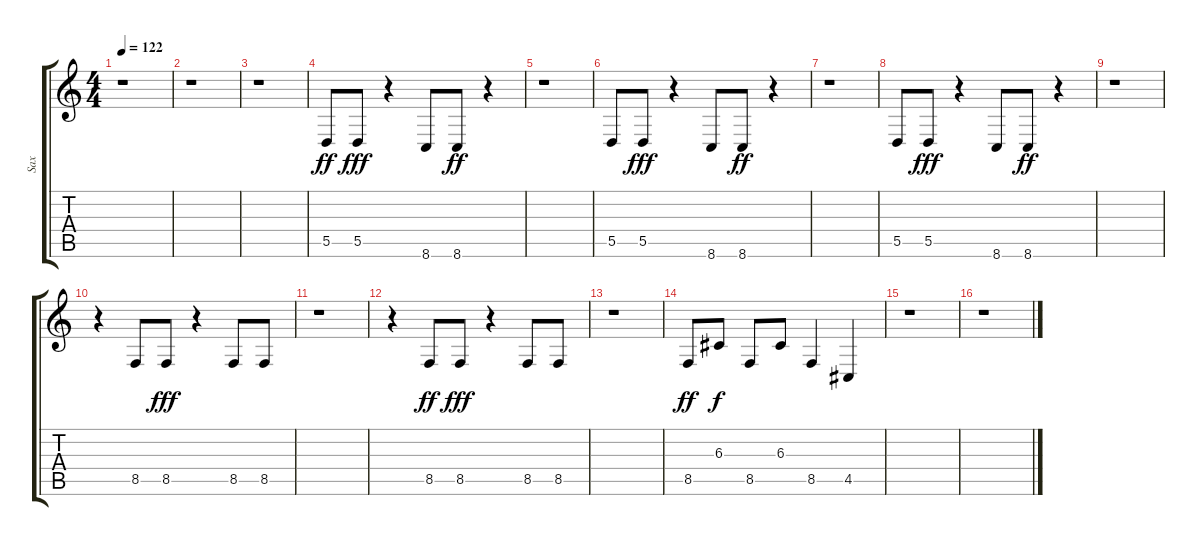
\track ("Sax" "Sax") {instrument baritonesax}
\staff {score tabs}
\tuning (E4 B3 G3 D3 A2 E2) {hide}
\ts (4 4)
\tempo 122
\clef g2
\ks c
r.1{dy f} |
r.1 |
r.1 |
5.5.8{dy ff} 5.5.8{dy fff} r.4 8.6.8 8.6.8{dy ff} r.4 |
r.1 |
5.5.8 5.5.8{dy fff} r.4 8.6.8 8.6.8{dy ff} r.4 |
r.1 |
5.5.8 5.5.8{dy fff} r.4 8.6.8 8.6.8{dy ff} r.4 |
r.1 |
r.4 8.5.8 8.5.8{dy fff} r.4 8.5.8 8.5.8 |
r.1 |
r.4 8.5.8{dy ff} 8.5.8{dy fff} r.4 8.5.8 8.5.8 |
r.1 |
8.5.8{dy ff} 6.3.8{dy f} 8.5.8 6.3.8 8.5.4 4.5.4 |
r.1 |
r.1
